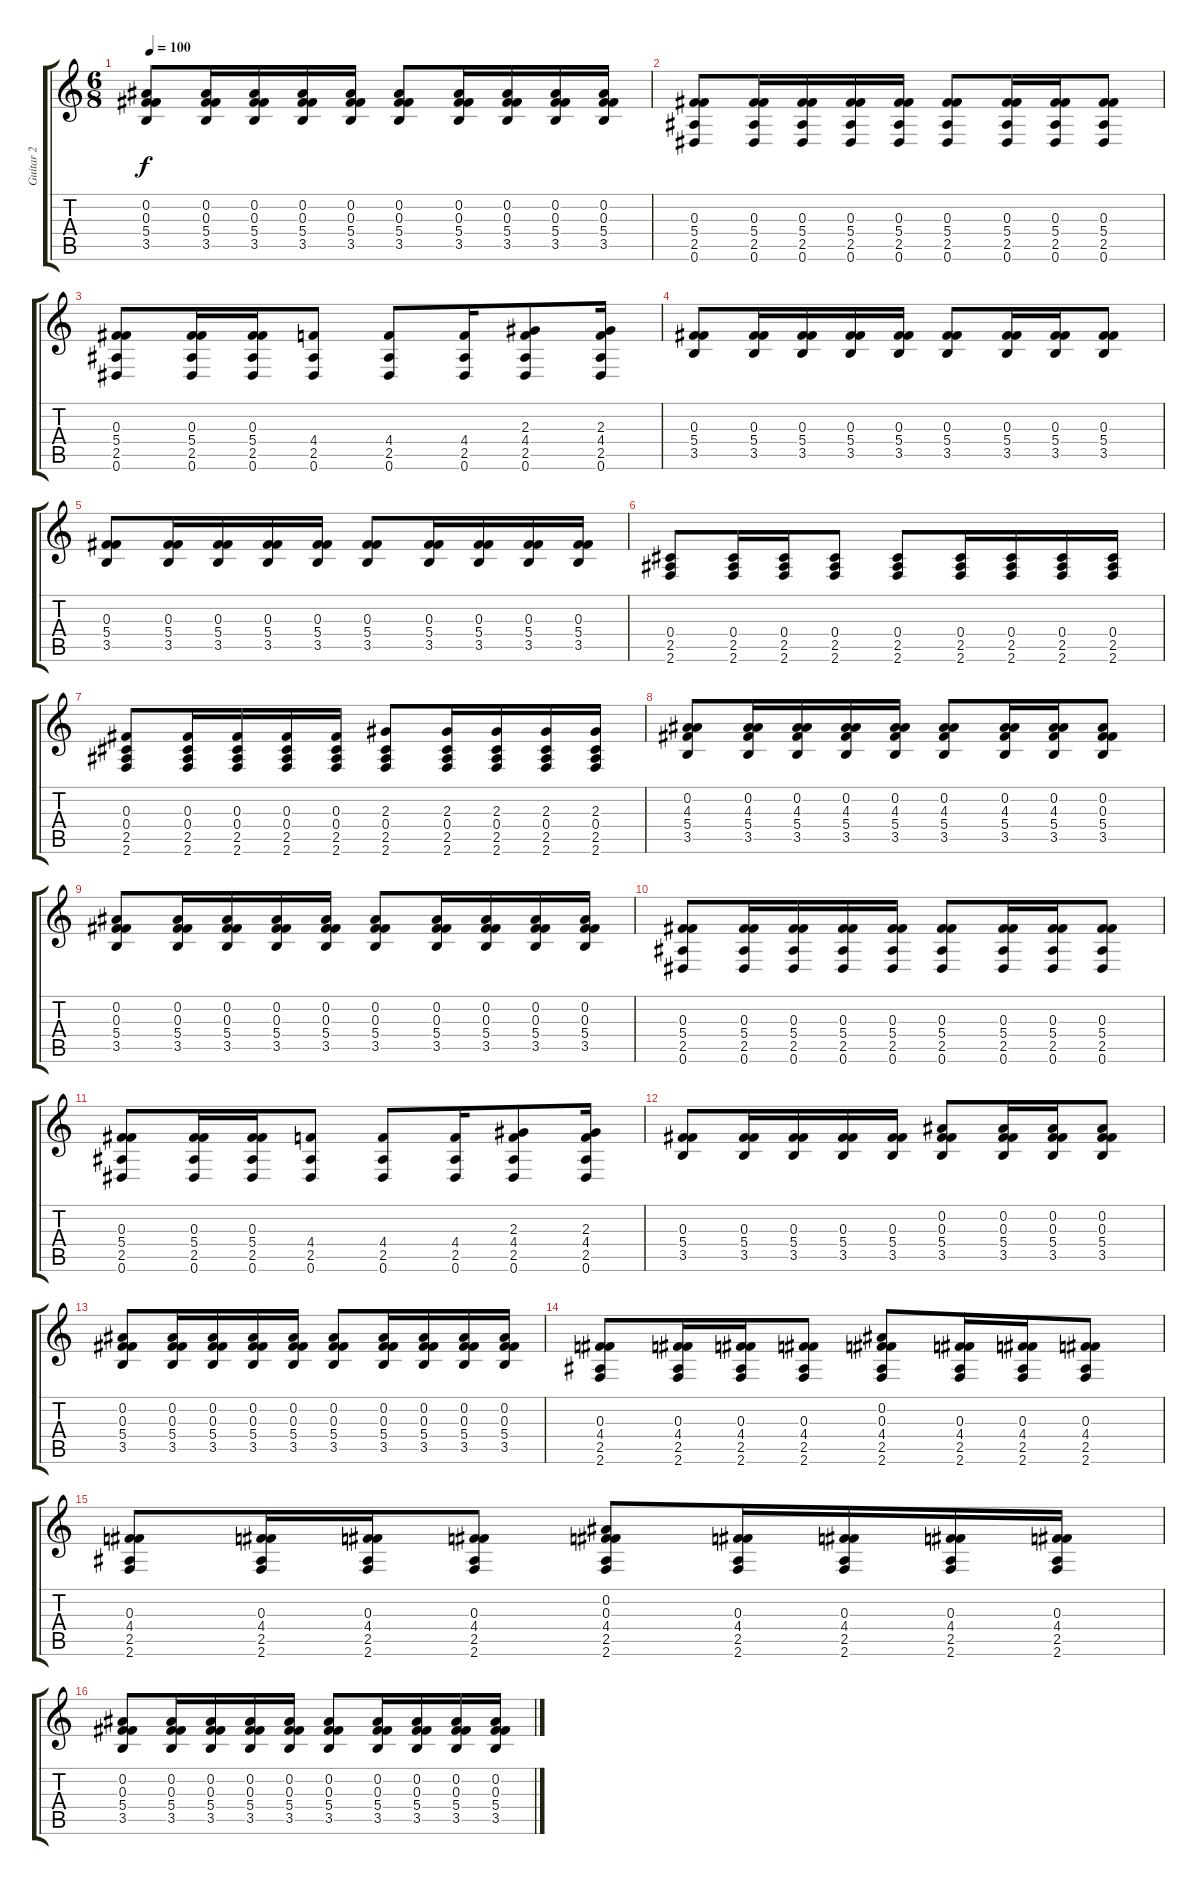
\track ("Guitar 2" "Guitar 2") {instrument acousticguitarsteel}
\staff {score tabs}
\tuning (Eb4 Bb3 Gb3 Db3 Ab2 Eb2) {hide}
\ts (6 8)
\tempo 100
\clef g2
\ks c
(0.2 0.3 5.4 3.5).8{dy f} (0.2 0.3 5.4 3.5).16 (0.2 0.3 5.4 3.5).16 (0.2 0.3 5.4 3.5).16 (0.2 0.3 5.4 3.5).16 (0.2 0.3 5.4 3.5).8 (0.2 0.3 5.4 3.5).16 (0.2 0.3 5.4 3.5).16 (0.2 0.3 5.4 3.5).16 (0.2 0.3 5.4 3.5).16 |
(0.3 5.4 2.5 0.6).8 (0.3 5.4 2.5 0.6).16 (0.3 5.4 2.5 0.6).16 (0.3 5.4 2.5 0.6).16 (0.3 5.4 2.5 0.6).16 (0.3 5.4 2.5 0.6).8 (0.3 5.4 2.5 0.6).16 (0.3 5.4 2.5 0.6).16 (0.3 5.4 2.5 0.6).8 |
(0.3 5.4 2.5 0.6).8 (0.3 5.4 2.5 0.6).16 (0.3 5.4 2.5 0.6).16 (4.4 2.5 0.6).8 (4.4 2.5 0.6).8 (4.4 2.5 0.6).16 (2.3 4.4 2.5 0.6).8 (2.3 4.4 2.5 0.6).16 |
(0.3 5.4 3.5).8 (0.3 5.4 3.5).16 (0.3 5.4 3.5).16 (0.3 5.4 3.5).16 (0.3 5.4 3.5).16 (0.3 5.4 3.5).8 (0.3 5.4 3.5).16 (0.3 5.4 3.5).16 (0.3 5.4 3.5).8 |
(0.3 5.4 3.5).8 (0.3 5.4 3.5).16 (0.3 5.4 3.5).16 (0.3 5.4 3.5).16 (0.3 5.4 3.5).16 (0.3 5.4 3.5).8 (0.3 5.4 3.5).16 (0.3 5.4 3.5).16 (0.3 5.4 3.5).16 (0.3 5.4 3.5).16 |
(0.4 2.5 2.6).8 (0.4 2.5 2.6).16 (0.4 2.5 2.6).16 (0.4 2.5 2.6).8 (0.4 2.5 2.6).8 (0.4 2.5 2.6).16 (0.4 2.5 2.6).16 (0.4 2.5 2.6).16 (0.4 2.5 2.6).16 |
(0.3 0.4 2.5 2.6).8 (0.3 0.4 2.5 2.6).16 (0.3 0.4 2.5 2.6).16 (0.3 0.4 2.5 2.6).16 (0.3 0.4 2.5 2.6).16 (2.3 0.4 2.5 2.6).8 (2.3 0.4 2.5 2.6).16 (2.3 0.4 2.5 2.6).16 (2.3 0.4 2.5 2.6).16 (2.3 0.4 2.5 2.6).16 |
(0.2 4.3 5.4 3.5).8 (0.2 4.3 5.4 3.5).16 (0.2 4.3 5.4 3.5).16 (0.2 4.3 5.4 3.5).16 (0.2 4.3 5.4 3.5).16 (0.2 4.3 5.4 3.5).8 (0.2 4.3 5.4 3.5).16 (0.2 4.3 5.4 3.5).16 (0.2 0.3 5.4 3.5).8 |
(0.2 0.3 5.4 3.5).8 (0.2 0.3 5.4 3.5).16 (0.2 0.3 5.4 3.5).16 (0.2 0.3 5.4 3.5).16 (0.2 0.3 5.4 3.5).16 (0.2 0.3 5.4 3.5).8 (0.2 0.3 5.4 3.5).16 (0.2 0.3 5.4 3.5).16 (0.2 0.3 5.4 3.5).16 (0.2 0.3 5.4 3.5).16 |
(0.3 5.4 2.5 0.6).8 (0.3 5.4 2.5 0.6).16 (0.3 5.4 2.5 0.6).16 (0.3 5.4 2.5 0.6).16 (0.3 5.4 2.5 0.6).16 (0.3 5.4 2.5 0.6).8 (0.3 5.4 2.5 0.6).16 (0.3 5.4 2.5 0.6).16 (0.3 5.4 2.5 0.6).8 |
(0.3 5.4 2.5 0.6).8 (0.3 5.4 2.5 0.6).16 (0.3 5.4 2.5 0.6).16 (4.4 2.5 0.6).8 (4.4 2.5 0.6).8 (4.4 2.5 0.6).16 (2.3 4.4 2.5 0.6).8 (2.3 4.4 2.5 0.6).16 |
(0.3 5.4 3.5).8 (0.3 5.4 3.5).16 (0.3 5.4 3.5).16 (0.3 5.4 3.5).16 (0.3 5.4 3.5).16 (0.2 0.3 5.4 3.5).8 (0.2 0.3 5.4 3.5).16 (0.2 0.3 5.4 3.5).16 (0.2 0.3 5.4 3.5).8 |
(0.2 0.3 5.4 3.5).8 (0.2 0.3 5.4 3.5).16 (0.2 0.3 5.4 3.5).16 (0.2 0.3 5.4 3.5).16 (0.2 0.3 5.4 3.5).16 (0.2 0.3 5.4 3.5).8 (0.2 0.3 5.4 3.5).16 (0.2 0.3 5.4 3.5).16 (0.2 0.3 5.4 3.5).16 (0.2 0.3 5.4 3.5).16 |
(0.3 4.4 2.5 2.6).8 (0.3 4.4 2.5 2.6).16 (0.3 4.4 2.5 2.6).16 (0.3 4.4 2.5 2.6).8 (0.2 0.3 4.4 2.5 2.6).8 (0.3 4.4 2.5 2.6).16 (0.3 4.4 2.5 2.6).16 (0.3 4.4 2.5 2.6).8 |
(0.3 4.4 2.5 2.6).8 (0.3 4.4 2.5 2.6).16 (0.3 4.4 2.5 2.6).16 (0.3 4.4 2.5 2.6).8 (0.2 0.3 4.4 2.5 2.6).8 (0.3 4.4 2.5 2.6).16 (0.3 4.4 2.5 2.6).16 (0.3 4.4 2.5 2.6).16 (0.3 4.4 2.5 2.6).16 |
(0.2 0.3 5.4 3.5).8 (0.2 0.3 5.4 3.5).16 (0.2 0.3 5.4 3.5).16 (0.2 0.3 5.4 3.5).16 (0.2 0.3 5.4 3.5).16 (0.2 0.3 5.4 3.5).8 (0.2 0.3 5.4 3.5).16 (0.2 0.3 5.4 3.5).16 (0.2 0.3 5.4 3.5).16 (0.2 0.3 5.4 3.5).16
